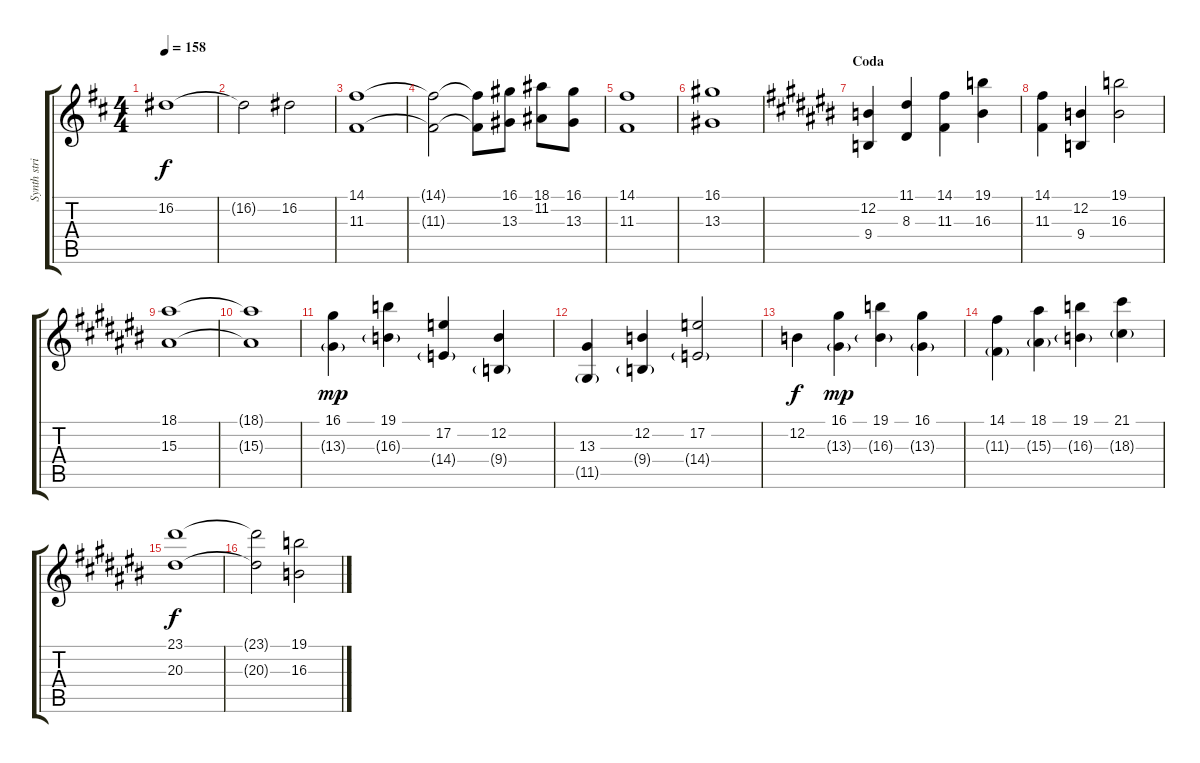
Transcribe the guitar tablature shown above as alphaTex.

\track ("Synth strings" "Synth stri") {instrument stringensemble1}
\staff {score tabs}
\tuning (E4 B3 G3 D3 A2 E2) {hide}
\ts (4 4)
\tempo 158
\clef g2
\ks bminor
16.2.1{dy f} |
16.2{t}.2 16.2.2 |
(14.1 11.3).1 |
(14.1{t} 11.3{t}).2 (14.1{t} 11.3{t}).8 (16.1 13.3).8 (18.1 11.2).8 (16.1 13.3).8 |
(14.1 11.3).1 |
(16.1 13.3).1 |
\section ("" "Coda")
\ks c#
(12.2 9.4).4 (11.1 8.3).4 (14.1 11.3).4 (19.1 16.3).4 |
(14.1 11.3).4 (12.2 9.4).4 (19.1 16.3).2 |
(18.1 15.3).1 |
(18.1{t} 15.3{t}).1 |
(16.1 13.3{g}).4{dy mp} (19.1 16.3{g}).4 (17.2 14.4{g}).4 (12.2 9.4{g}).4 |
(13.3 11.5{g}).4 (12.2 9.4{g}).4 (17.2 14.4{g}).2 |
12.2.4{dy f} (16.1 13.3{g}).4{dy mp} (19.1 16.3{g}).4 (16.1 13.3{g}).4 |
(14.1 11.3{g}).4 (18.1 15.3{g}).4 (19.1 16.3{g}).4 (21.1 18.3{g}).4 |
(23.1 20.3).1{dy f} |
(23.1{t} 20.3{t}).2 (19.1 16.3).2
